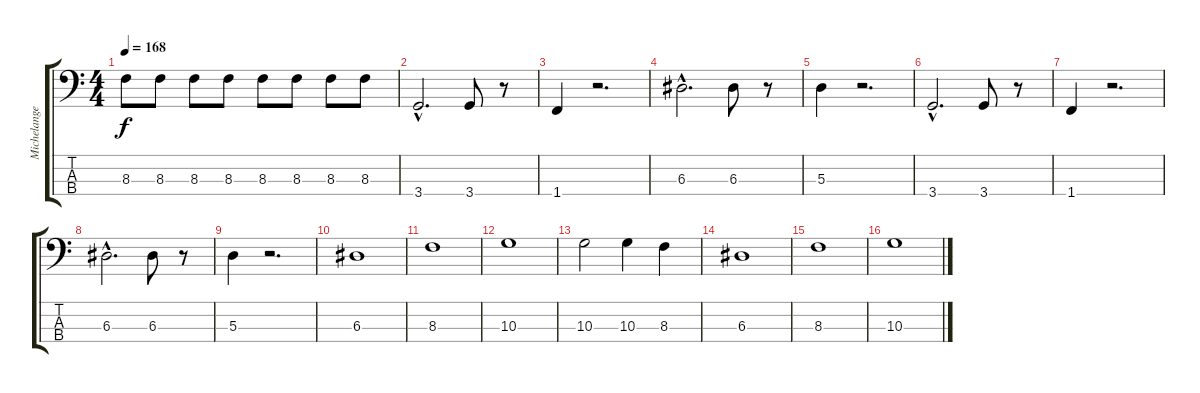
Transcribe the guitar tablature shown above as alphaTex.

\track ("Michelangelo" "Michelange") {instrument electricbassfinger}
\staff {score tabs}
\tuning (G2 D2 A1 E1) {hide}
\ts (4 4)
\tempo 168
\clef f4
\ks c
8.3.8{dy f} 8.3.8 8.3.8 8.3.8 8.3.8 8.3.8 8.3.8 8.3.8 |
3.4{hac}.2{d} 3.4.8 r.8 |
1.4.4 r.2{d} |
6.3{hac}.2{d} 6.3.8 r.8 |
5.3.4 r.2{d} |
3.4{hac}.2{d} 3.4.8 r.8 |
1.4.4 r.2{d} |
6.3{hac}.2{d} 6.3.8 r.8 |
5.3.4 r.2{d} |
6.3.1 |
8.3.1 |
10.3.1 |
10.3.2 10.3.4 8.3.4 |
6.3.1 |
8.3.1 |
10.3.1
